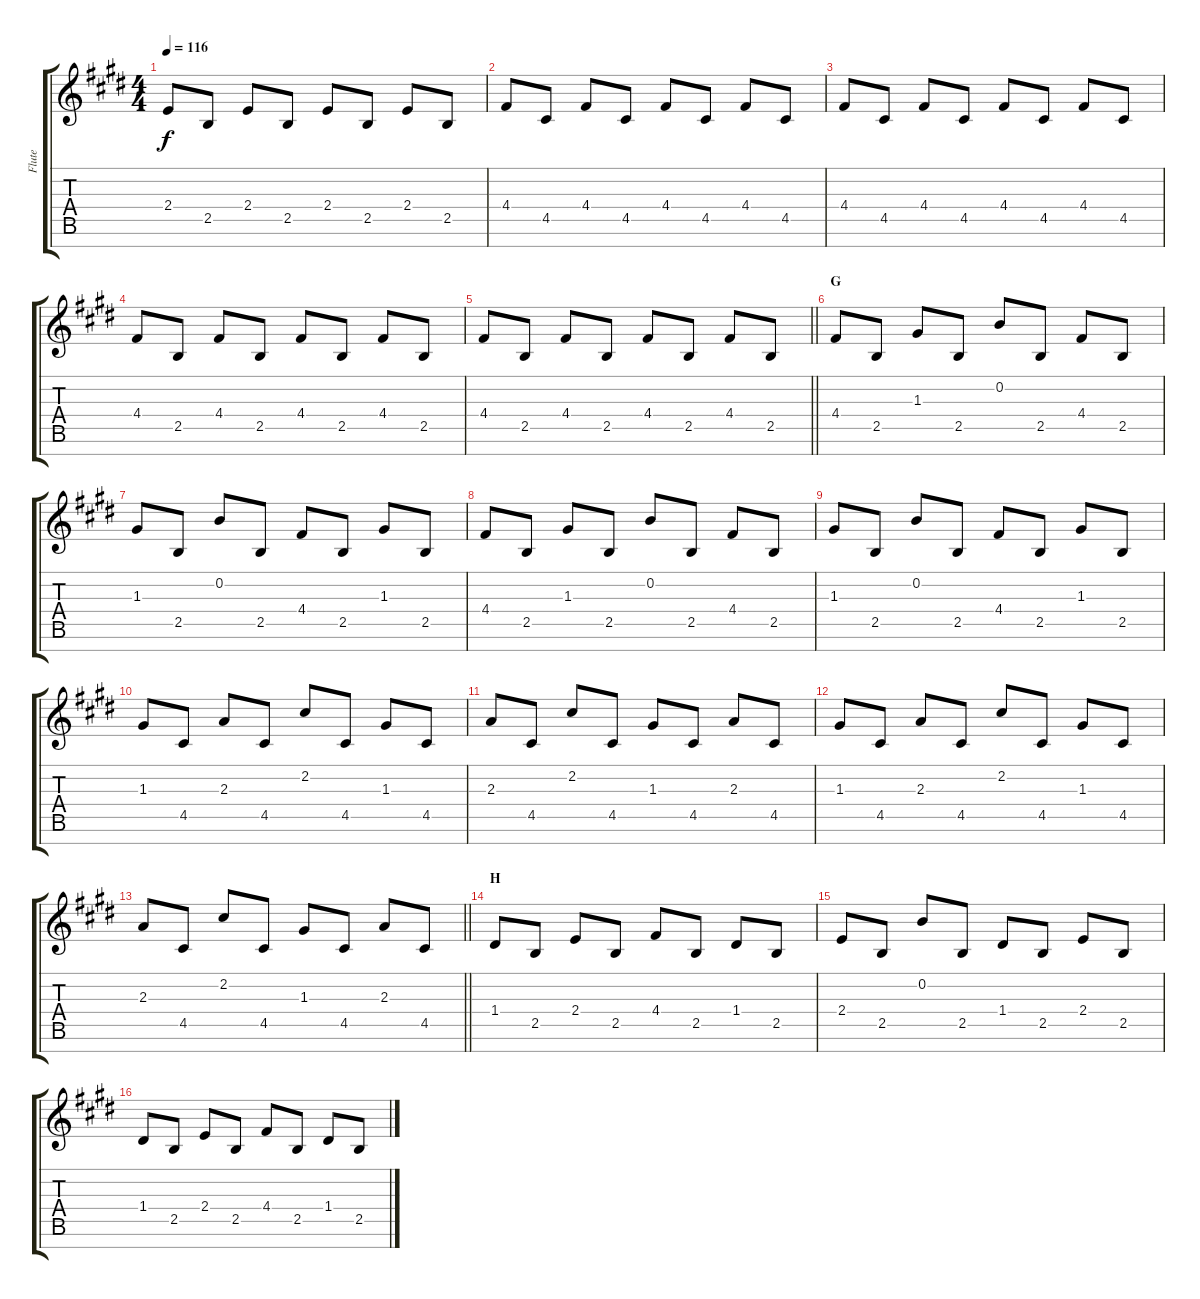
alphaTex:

\track ("Flute" "Flute") {instrument flute}
\staff {score tabs}
\tuning (E5 B4 G4 D4 A3 E3 B2) {hide}
\ts (4 4)
\tempo 116
\clef g2
\ks e
2.4.8{dy f} 2.5.8 2.4.8 2.5.8 2.4.8 2.5.8 2.4.8 2.5.8 |
4.4.8 4.5.8 4.4.8 4.5.8 4.4.8 4.5.8 4.4.8 4.5.8 |
4.4.8 4.5.8 4.4.8 4.5.8 4.4.8 4.5.8 4.4.8 4.5.8 |
4.4.8 2.5.8 4.4.8 2.5.8 4.4.8 2.5.8 4.4.8 2.5.8 |
\barLineRight lightlight
4.4.8 2.5.8 4.4.8 2.5.8 4.4.8 2.5.8 4.4.8 2.5.8 |
\section ("" "G")
4.4.8 2.5.8 1.3.8 2.5.8 0.2.8 2.5.8 4.4.8 2.5.8 |
1.3.8 2.5.8 0.2.8 2.5.8 4.4.8 2.5.8 1.3.8 2.5.8 |
4.4.8 2.5.8 1.3.8 2.5.8 0.2.8 2.5.8 4.4.8 2.5.8 |
1.3.8 2.5.8 0.2.8 2.5.8 4.4.8 2.5.8 1.3.8 2.5.8 |
1.3.8 4.5.8 2.3.8 4.5.8 2.2.8 4.5.8 1.3.8 4.5.8 |
2.3.8 4.5.8 2.2.8 4.5.8 1.3.8 4.5.8 2.3.8 4.5.8 |
1.3.8 4.5.8 2.3.8 4.5.8 2.2.8 4.5.8 1.3.8 4.5.8 |
\barLineRight lightlight
2.3.8 4.5.8 2.2.8 4.5.8 1.3.8 4.5.8 2.3.8 4.5.8 |
\section ("" "H")
1.4.8 2.5.8 2.4.8 2.5.8 4.4.8 2.5.8 1.4.8 2.5.8 |
2.4.8 2.5.8 0.2.8 2.5.8 1.4.8 2.5.8 2.4.8 2.5.8 |
1.4.8 2.5.8 2.4.8 2.5.8 4.4.8 2.5.8 1.4.8 2.5.8
